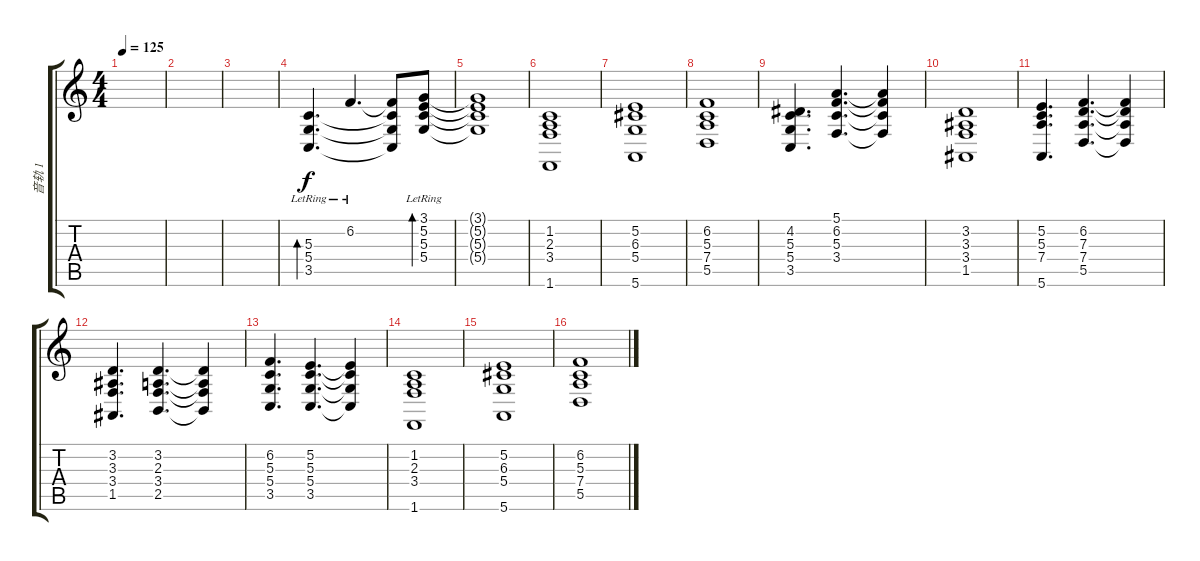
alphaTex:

\track ("音轨 1" "音轨 1") {instrument electricgrandpiano}
\staff {score tabs}
\tuning (E4 B3 G3 D3 A2 E2) {hide}
\ts (4 4)
\tempo 125
\clef g2
\ks c
|
|
|
(5.3{lr} 5.4{lr} 3.5{lr}).4{d bd 240} 6.2{lr}.4{d} (6.2{t} 5.3{t} 5.4{t} 3.5{t}).8 (3.1{lr} 5.2{lr} 5.3{lr} 5.4{lr}).8{bd 240} |
(3.1{t} 5.2{t} 5.3{t} 5.4{t}).1 |
(1.2 2.3 3.4 1.6).1 |
(5.2 6.3 5.4 5.6).1 |
(6.2 5.3 7.4 5.5).1 |
(4.2 5.3 5.4 3.5).4{d} (5.1 6.2 5.3 3.4).4{d} (5.1{t} 6.2{t} 5.3{t} 3.4{t}).4 |
(3.2 3.3 3.4 1.5).1 |
(5.2 5.3 7.4 5.6).4{d} (6.2 7.3 7.4 5.5).4{d} (6.2{t} 7.3{t} 7.4{t} 5.5{t}).4 |
(3.2 3.3 3.4 1.5).4{d} (3.2 2.3 3.4 2.5).4{d} (3.2{t} 2.3{t} 3.4{t} 2.5{t}).4 |
(6.2 5.3 5.4 3.5).4{d} (5.2 5.3 5.4 3.5).4{d} (5.2{t} 5.3{t} 5.4{t} 3.5{t}).4 |
(1.2 2.3 3.4 1.6).1 |
(5.2 6.3 5.4 5.6).1 |
(6.2 5.3 7.4 5.5).1
